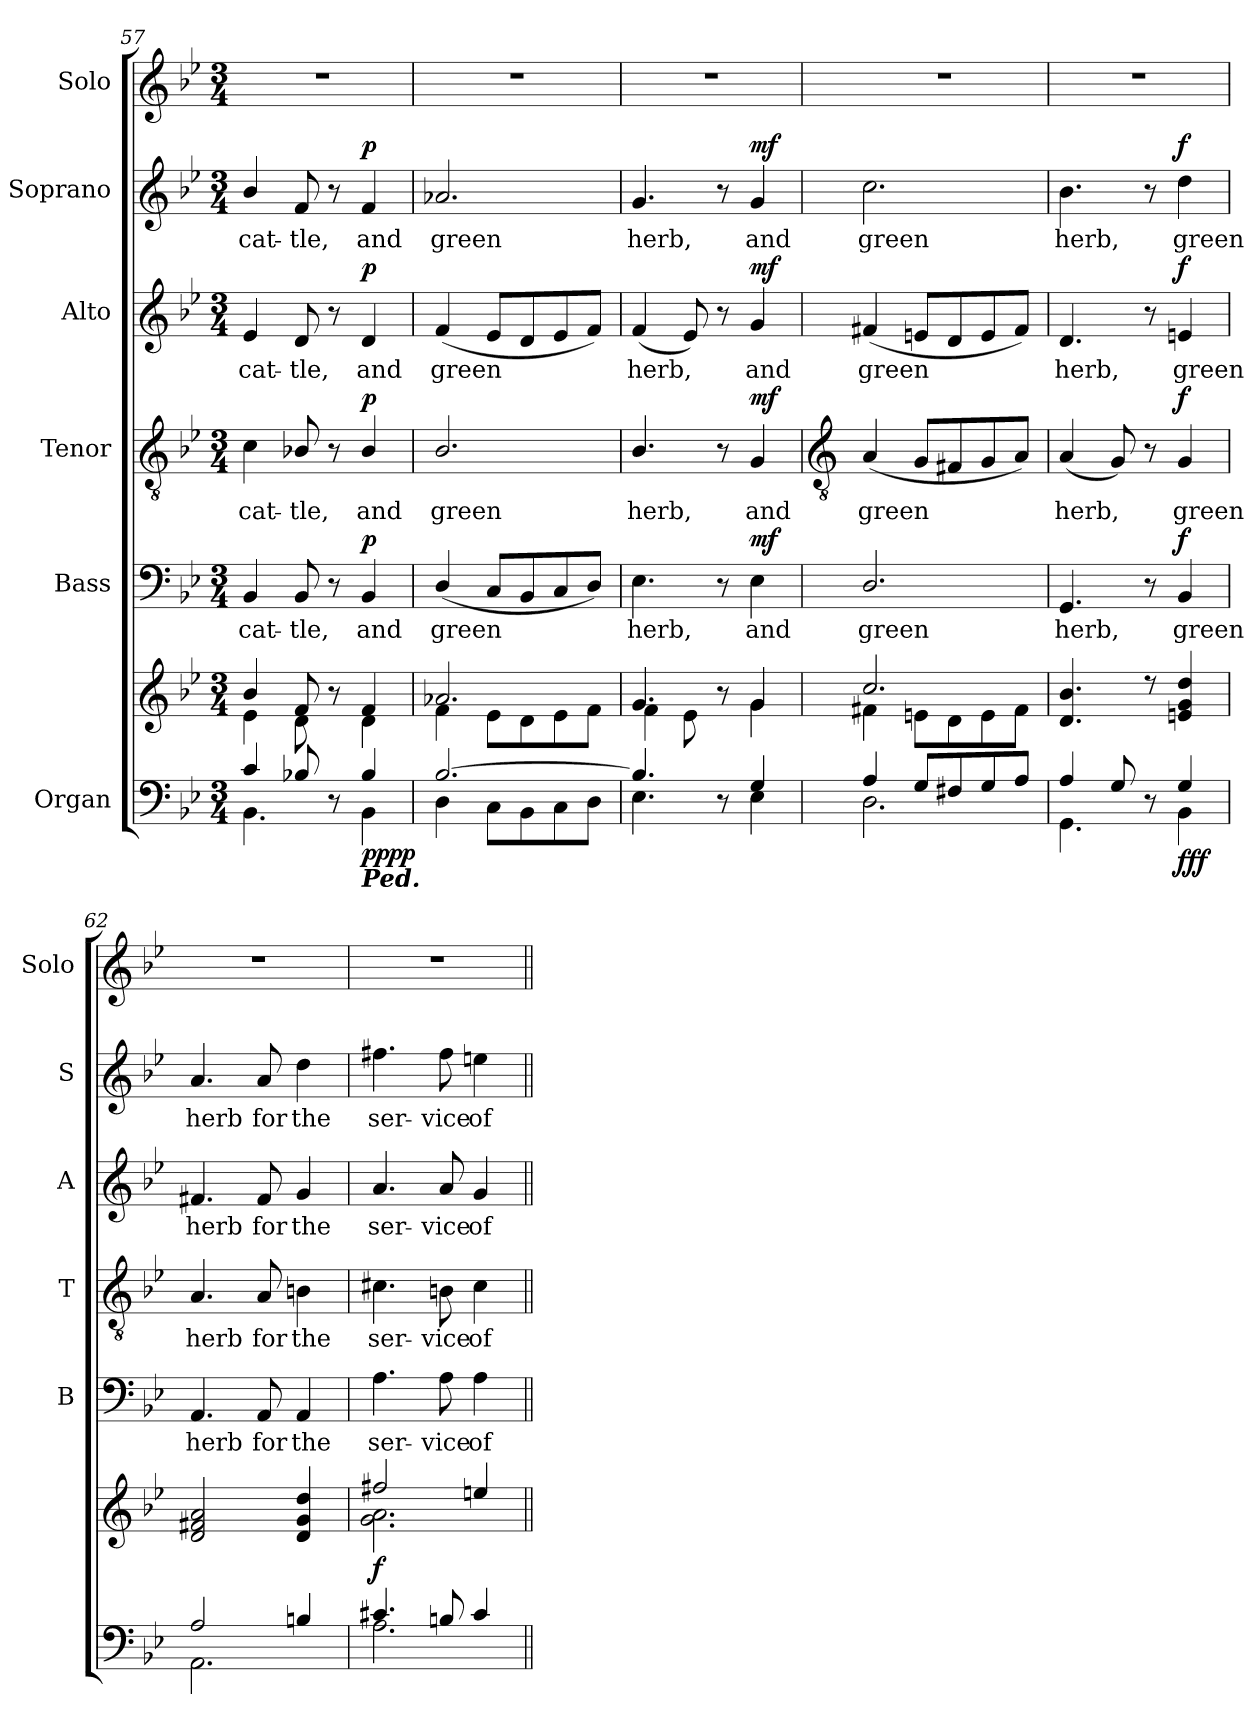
**kern	**kern	**dynam	**kern	**text	**dynam	**kern	**text	**dynam	**kern	**text	**dynam	**kern	**text	**dynam	**kern
*part6	*part6	*part6	*part5	*part5	*part5	*part4	*part4	*part4	*part3	*part3	*part3	*part2	*part2	*part2	*part1
*staff7	*staff6	*staff6/7	*staff5	*staff5	*staff5	*staff4	*staff4	*staff4	*staff3	*staff3	*staff3	*staff2	*staff2	*staff2	*staff1
*I"Organ	*	*	*I"Bass	*	*	*I"Tenor	*	*	*I"Alto	*	*	*I"Soprano	*	*	*I"Solo
*	*	*	*I'B	*	*	*I'T	*	*	*I'A	*	*	*I'S	*	*	*I'Solo
*clefF4	*clefG2	*	*clefF4	*	*	*clefGv2	*	*	*clefG2	*	*	*clefG2	*	*	*clefG2
*k[b-e-]	*k[b-e-]	*	*k[b-e-]	*	*	*k[b-e-]	*	*	*k[b-e-]	*	*	*k[b-e-]	*	*	*k[b-e-]
*B-:	*B-:	*	*B-:	*	*	*B-:	*	*	*B-:	*	*	*B-:	*	*	*B-:
*M3/4	*M3/4	*	*M3/4	*	*	*M3/4	*	*	*M3/4	*	*	*M3/4	*	*	*M3/4
=57	=57	=57	=57	=57	=57	=57	=57	=57	=57	=57	=57	=57	=57	=57	=57
*^	*^	*	*	*	*	*	*	*	*	*	*	*	*	*	*
!	!	!	!	!	!	!LO:LY:b	!	!	!LO:LY:b	!	!	!LO:LY:b	!	!	!LO:LY:b	!	!LO:N:vis=1
4c/	4.BB-\	4b-/	4e-\	.	4BB-	cat-	.	4c	cat-	.	4e-	cat-	.	4b-/	cat-	.	2.r
!	!	!	!	!	!	!LO:LY:b	!	!	!LO:LY:b	!	!	!LO:LY:b	!	!	!LO:LY:b	!	!
8B-X/	.	8f/	8d\	.	8BB-	-tle,	.	8B-X/	-tle,	.	8d	-tle,	.	8f	-tle,	.	.
8ryy	8r	8r	8ryy	.	8r	.	.	8r	.	.	8r	.	.	8r	.	.	.
!LO:TX:b:Bi:t=Ped.	!	!	!	!	!	!	!	!	!	!	!	!	!	!	!	!	!
!	!	!	!	!LO:DY:b=2	!	!LO:LY:b	!	!	!LO:LY:b	!	!	!LO:LY:b	!	!	!LO:LY:b	!	!
!	!	!	!	!LO:DY:n=1:b=2	!	!	!	!	!	!	!	!	!	!	!	!	!
!	!	!	!	!LO:DY:n=2:b	!	!	!	!	!	!	!	!	!	!	!	!	!
!	!	!	!	!LO:DY:n=3:b	!	!	!LO:DY:b	!	!	!LO:DY:b	!	!	!LO:DY:b	!	!	!LO:DY:b	!
4B-/	4BB-\	4f/	4d\	p p p p	4BB-	and	p	4B-/	and	p	4d	and	p	4f	and	p	.
=58	=58	=58	=58	=58	=58	=58	=58	=58	=58	=58	=58	=58	=58	=58	=58	=58	=58
!	!	!	!	!	!	!LO:LY:b	!	!	!LO:LY:b	!	!	!LO:LY:b	!	!	!LO:LY:b	!	!LO:N:vis=1
[2.B-/	4D\	2.a-X/	4f\	.	(<4D/	green	.	2.B-/	green	.	(<4f	green	.	2.a-X	green	.	2.r
.	8C\L	.	8e-\L	.	8CL	.	.	.	.	.	8e-L	.	.	.	.	.	.
.	8BB-\	.	8d\	.	8BB-	.	.	.	.	.	8d	.	.	.	.	.	.
.	8C\	.	8e-\	.	8C	.	.	.	.	.	8e-	.	.	.	.	.	.
.	8D\J	.	8f\J	.	8DJ)	.	.	.	.	.	8fJ)	.	.	.	.	.	.
=59	=59	=59	=59	=59	=59	=59	=59	=59	=59	=59	=59	=59	=59	=59	=59	=59	=59
!	!	!	!	!	!	!LO:LY:b	!	!	!LO:LY:b	!	!	!LO:LY:b	!	!	!LO:LY:b	!	!LO:N:vis=1
4.B-/]	4.E-\	4.g/	4f\	.	4.E-	herb,	.	4.B-/	herb,	.	(<4f	herb,	.	4.g	herb,	.	2.r
.	.	.	8e-\	.	.	.	.	.	.	.	8e-)	.	.	.	.	.	.
8ryy	8r	8r	8ryy	.	8r	.	.	8r	.	.	8r	.	.	8r	.	.	.
!	!	!	!	!LO:DY:b=2	!	!LO:LY:b	!	!	!LO:LY:b	!	!	!LO:LY:b	!	!	!LO:LY:b	!	!
!	!	!	!	!LO:DY:n=1:b=2	!	!	!	!	!	!	!	!	!	!	!	!	!
!	!	!	!	!LO:DY:n=2:b	!	!	!	!	!	!	!	!	!	!	!	!	!
!	!	!	!	!LO:DY:n=3:b	!	!	!LO:DY:b	!	!	!LO:DY:b	!	!	!LO:DY:b	!	!	!LO:DY:b	!
4G/	4E-\	4g/	4g\	mf mf mf mf	4E-	and	mf	4G	and	mf	4g	and	mf	4g	and	mf	.
!!LO:LB:g=z
=60	=60	=60	=60	=60	=60	=60	=60	=60	=60	=60	=60	=60	=60	=60	=60	=60	=60
*	*	*	*	*	*	*	*	*clefGv2	*	*	*	*	*	*	*	*	*
!	!	!	!	!	!	!LO:LY:b	!	!	!LO:LY:b	!	!	!LO:LY:b	!	!	!LO:LY:b	!	!LO:N:vis=1
4A/	2.D\	2.cc/	4f#X\	.	2.D/	green	.	(<4A	green	.	(<4f#X	green	.	2.cc	green	.	2.r
8G/L	.	.	8en\L	.	.	.	.	8GL	.	.	8enL	.	.	.	.	.	.
8F#X/	.	.	8d\	.	.	.	.	8F#X	.	.	8d	.	.	.	.	.	.
8G/	.	.	8e\	.	.	.	.	8G	.	.	8e	.	.	.	.	.	.
8A/J	.	.	8f#\J	.	.	.	.	8AJ)	.	.	8f#J)	.	.	.	.	.	.
=61	=61	=61	=61	=61	=61	=61	=61	=61	=61	=61	=61	=61	=61	=61	=61	=61	=61
!	!	!	!	!	!	!LO:LY:b	!	!	!LO:LY:b	!	!	!LO:LY:b	!	!	!LO:LY:b	!	!LO:N:vis=1
4A/	4.GG\	4.d/ 4.b-/	2.ryy	.	4.GG	herb,	.	(<4A	herb,	.	4.d	herb,	.	4.b-	herb,	.	2.r
8G/	.	.	.	.	.	.	.	8G)	.	.	.	.	.	.	.	.	.
8ryy	8r	8r	.	.	8r	.	.	8r	.	.	8r	.	.	8r	.	.	.
!	!	!	!	!LO:DY:b=2	!	!LO:LY:b	!	!	!LO:LY:b	!	!	!LO:LY:b	!	!	!LO:LY:b	!	!
!	!	!	!	!LO:DY:n=1:b=2	!	!	!	!	!	!	!	!	!	!	!	!	!
!	!	!	!	!LO:DY:n=2:b	!	!	!LO:DY:b	!	!	!LO:DY:b	!	!	!LO:DY:b	!	!	!LO:DY:b	!
4G/	4BB-\	4en/ 4g/ 4dd/	.	f f f	4BB-	green	f	4G	green	f	4en	green	f	4dd	green	f	.
=62	=62	=62	=62	=62	=62	=62	=62	=62	=62	=62	=62	=62	=62	=62	=62	=62	=62
!	!	!	!	!	!	!LO:LY:b	!	!	!LO:LY:b	!	!	!LO:LY:b	!	!	!LO:LY:b	!	!LO:N:vis=1
2A/	2.AA\	2d/ 2f#X/ 2a/	2.ryy	.	4.AA	herb	.	4.A	herb	.	4.f#X	herb	.	4.a	herb	.	2.r
!	!	!	!	!	!	!LO:LY:b	!	!	!LO:LY:b	!	!	!LO:LY:b	!	!	!LO:LY:b	!	!
.	.	.	.	.	8AA	for	.	8A	for	.	8f#	for	.	8a	for	.	.
!	!	!	!	!	!	!LO:LY:b	!	!	!LO:LY:b	!	!	!LO:LY:b	!	!	!LO:LY:b	!	!
4Bn/	.	4d/ 4g/ 4dd/	.	.	4AA	the	.	4Bn	the	.	4g	the	.	4dd	the	.	.
=63	=63	=63	=63	=63	=63	=63	=63	=63	=63	=63	=63	=63	=63	=63	=63	=63	=63
!	!	!	!	!LO:DY:b	!	!LO:LY:b	!	!	!LO:LY:b	!	!	!LO:LY:b	!	!	!LO:LY:b	!	!LO:N:vis=1
4.c#X/	2.A\	2ff#X/	2.g\ 2.a\	f	4.A	ser-	.	4.c#X	ser-	.	4.a	ser-	.	4.ff#X	ser-	.	2.r
!	!	!	!	!	!	!LO:LY:b	!	!	!LO:LY:b	!	!	!LO:LY:b	!	!	!LO:LY:b	!	!
8Bn/	.	.	.	.	8A	-vice	.	8Bn	-vice	.	8a	-vice	.	8ff#	-vice	.	.
!	!	!	!	!	!	!LO:LY:b	!	!	!LO:LY:b	!	!	!LO:LY:b	!	!	!LO:LY:b	!	!
4c#/	.	4een/	.	.	4A	of	.	4c#	of	.	4g	of	.	4een	of	.	.
*v	*v	*	*	*	*	*	*	*	*	*	*	*	*	*	*	*	*
*	*v	*v	*	*	*	*	*	*	*	*	*	*	*	*	*	*
=||	=||	=||	=||	=||	=||	=||	=||	=||	=||	=||	=||	=||	=||	=||	=||
*-	*-	*-	*-	*-	*-	*-	*-	*-	*-	*-	*-	*-	*-	*-	*-
